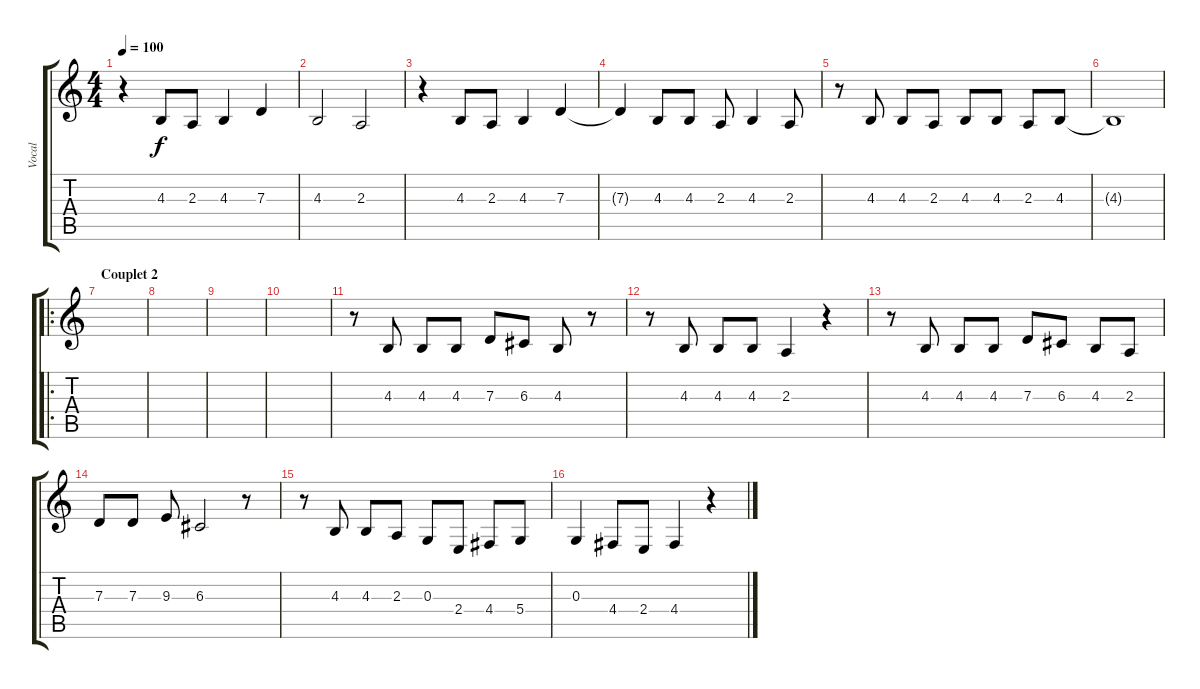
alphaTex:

\track ("Vocal" "Vocal") {instrument altosax}
\staff {score tabs}
\tuning (E4 B3 G3 D3 A2 E2) {hide}
\ts (4 4)
\tempo 100
\clef g2
\ks c
r.4{dy f} 4.3.8 2.3.8 4.3.4 7.3.4 |
4.3.2 2.3.2 |
r.4 4.3.8 2.3.8 4.3.4 7.3.4 |
7.3{t}.4 4.3.8 4.3.8 2.3.8 4.3.4 2.3.8 |
r.8 4.3.8 4.3.8 2.3.8 4.3.8 4.3.8 2.3.8 4.3.8 |
4.3{t}.1 |
\ro
\section ("" "Couplet 2")
|
|
|
|
r.8 4.3.8 4.3.8 4.3.8 7.3.8 6.3.8 4.3.8 r.8 |
r.8 4.3.8 4.3.8 4.3.8 2.3.4 r.4 |
r.8 4.3.8 4.3.8 4.3.8 7.3.8 6.3.8 4.3.8 2.3.8 |
7.3.8 7.3.8 9.3.8 6.3.2 r.8 |
r.8 4.3.8 4.3.8 2.3.8 0.3.8 2.4.8 4.4.8 5.4.8 |
0.3.4 4.4.8 2.4.8 4.4.4 r.4
